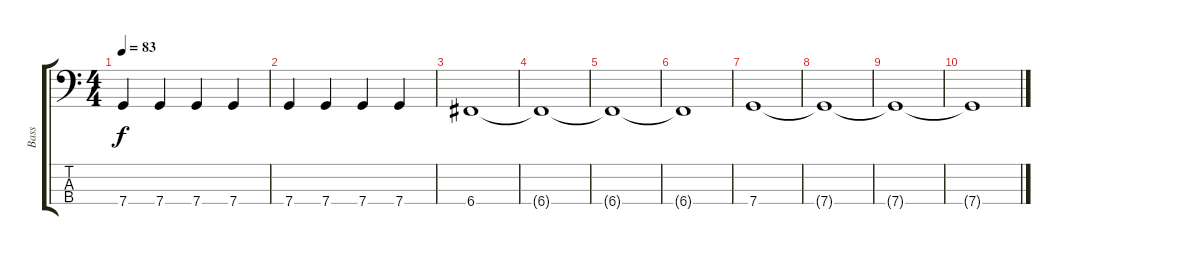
\track ("Bass" "Bass") {instrument electricbassfinger}
\staff {score tabs}
\tuning (Eb2 Bb1 F1 C1) {hide}
\ts (4 4)
\tempo 83
\clef f4
\ks c
7.4.4{dy f} 7.4.4 7.4.4 7.4.4 |
7.4.4 7.4.4 7.4.4 7.4.4 |
6.4.1 |
6.4{t}.1 |
6.4{t}.1 |
6.4{t}.1 |
7.4.1 |
7.4{t}.1 |
7.4{t}.1 |
7.4{t}.1
